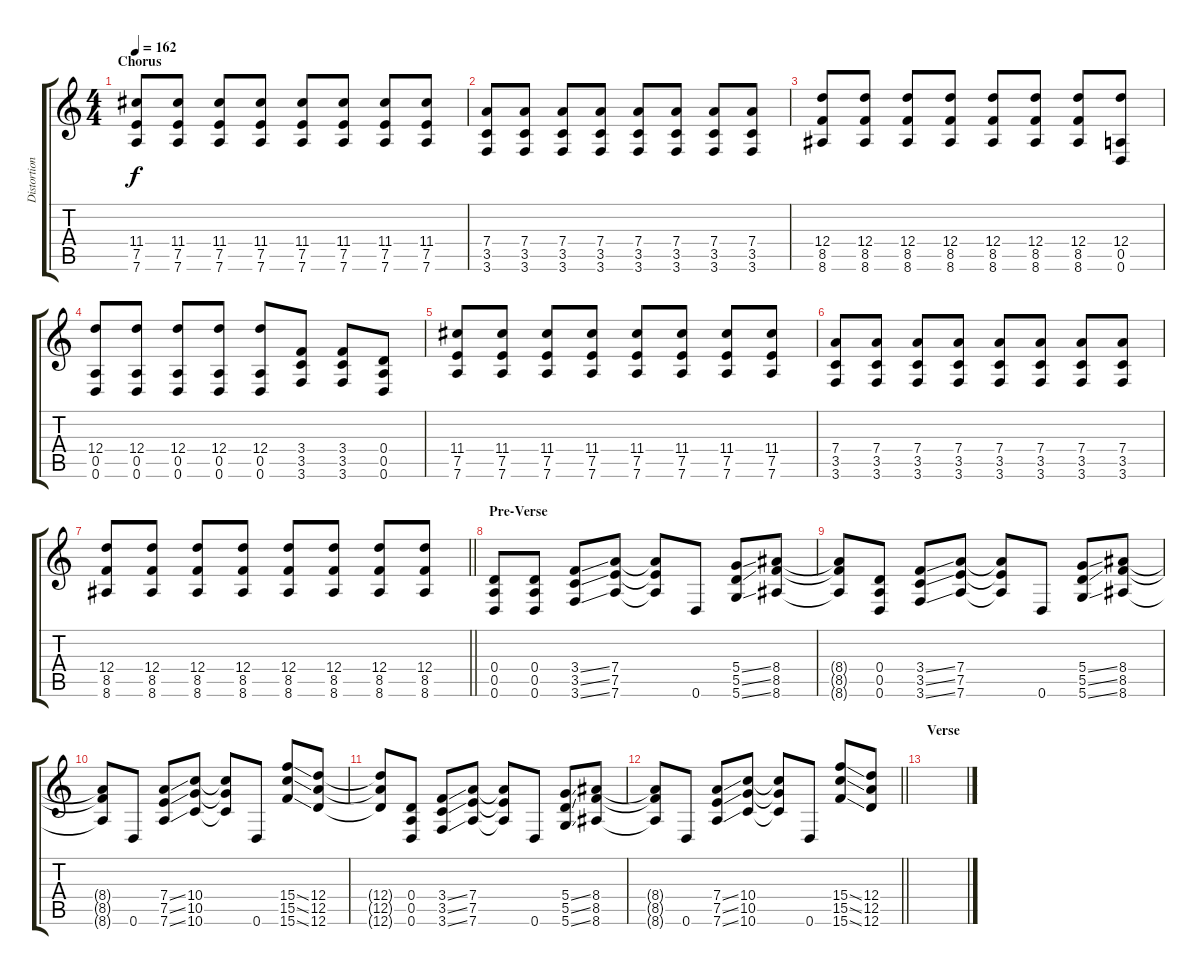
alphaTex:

\track ("Distortion Guitar" "Distortion") {instrument distortionguitar}
\staff {score tabs}
\tuning (E4 B3 G3 D3 A2 D2) {hide}
\ts (4 4)
\section ("" "Chorus")
\tempo 162
\clef g2
\ks c
(11.4 7.5 7.6).8{dy f} (11.4 7.5 7.6).8 (11.4 7.5 7.6).8 (11.4 7.5 7.6).8 (11.4 7.5 7.6).8 (11.4 7.5 7.6).8 (11.4 7.5 7.6).8 (11.4 7.5 7.6).8 |
(7.4 3.5 3.6).8 (7.4 3.5 3.6).8 (7.4 3.5 3.6).8 (7.4 3.5 3.6).8 (7.4 3.5 3.6).8 (7.4 3.5 3.6).8 (7.4 3.5 3.6).8 (7.4 3.5 3.6).8 |
(12.4 8.5 8.6).8 (12.4 8.5 8.6).8 (12.4 8.5 8.6).8 (12.4 8.5 8.6).8 (12.4 8.5 8.6).8 (12.4 8.5 8.6).8 (12.4 8.5 8.6).8 (12.4 0.5 0.6).8 |
(12.4 0.5 0.6).8 (12.4 0.5 0.6).8 (12.4 0.5 0.6).8 (12.4 0.5 0.6).8 (12.4 0.5 0.6).8 (3.4 3.5 3.6).8 (3.4 3.5 3.6).8 (0.4 0.5 0.6).8 |
(11.4 7.5 7.6).8 (11.4 7.5 7.6).8 (11.4 7.5 7.6).8 (11.4 7.5 7.6).8 (11.4 7.5 7.6).8 (11.4 7.5 7.6).8 (11.4 7.5 7.6).8 (11.4 7.5 7.6).8 |
(7.4 3.5 3.6).8 (7.4 3.5 3.6).8 (7.4 3.5 3.6).8 (7.4 3.5 3.6).8 (7.4 3.5 3.6).8 (7.4 3.5 3.6).8 (7.4 3.5 3.6).8 (7.4 3.5 3.6).8 |
\barLineRight lightlight
(12.4 8.5 8.6).8 (12.4 8.5 8.6).8 (12.4 8.5 8.6).8 (12.4 8.5 8.6).8 (12.4 8.5 8.6).8 (12.4 8.5 8.6).8 (12.4 8.5 8.6).8 (12.4 8.5 8.6).8 |
\section ("" "Pre-Verse")
(0.4 0.5 0.6).8 (0.4 0.5 0.6).8 (3.4{ss} 3.5{ss} 3.6{ss}).8 (7.4 7.5 7.6).8 (7.4{t} 7.5{t} 7.6{t}).8 0.6.8 (5.4{ss} 5.5{ss} 5.6{ss}).8 (8.4 8.5 8.6).8 |
(8.4{t} 8.5{t} 8.6{t}).8 (0.4 0.5 0.6).8 (3.4{ss} 3.5{ss} 3.6{ss}).8 (7.4 7.5 7.6).8 (7.4{t} 7.5{t} 7.6{t}).8 0.6.8 (5.4{ss} 5.5{ss} 5.6{ss}).8 (8.4 8.5 8.6).8 |
(8.4{t} 8.5{t} 8.6{t}).8 0.6.8 (7.4{ss} 7.5{ss} 7.6{ss}).8 (10.4 10.5 10.6).8 (10.4{t} 10.5{t} 10.6{t}).8 0.6.8 (15.4{ss} 15.5{ss} 15.6{ss}).8 (12.4 12.5 12.6).8 |
(12.4{t} 12.5{t} 12.6{t}).8 (0.4 0.5 0.6).8 (3.4{ss} 3.5{ss} 3.6{ss}).8 (7.4 7.5 7.6).8 (7.4{t} 7.5{t} 7.6{t}).8 0.6.8 (5.4{ss} 5.5{ss} 5.6{ss}).8 (8.4 8.5 8.6).8 |
\barLineRight lightlight
(8.4{t} 8.5{t} 8.6{t}).8 0.6.8 (7.4{ss} 7.5{ss} 7.6{ss}).8 (10.4 10.5 10.6).8 (10.4{t} 10.5{t} 10.6{t}).8 0.6.8 (15.4{ss} 15.5{ss} 15.6{ss}).8 (12.4 12.5 12.6).8 |
\section ("" "Verse")
